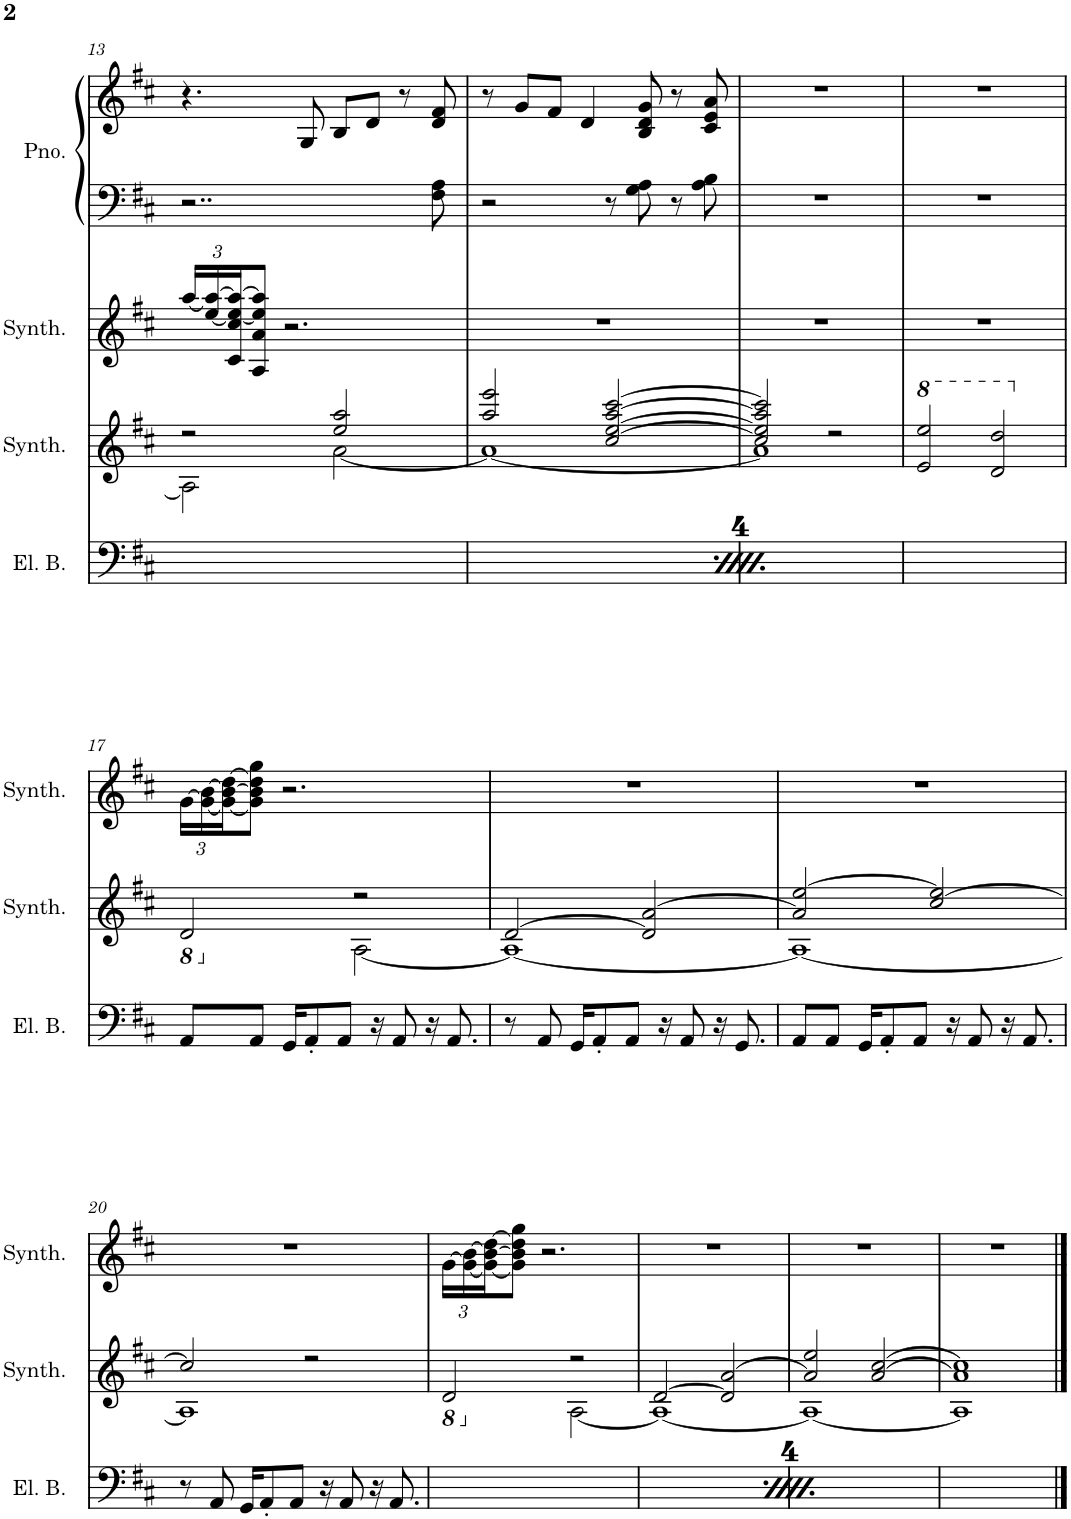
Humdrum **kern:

**kern	**kern	**kern	**kern	**kern
*part4	*part3	*part2	*part1	*part1
*staff5	*staff4	*staff3	*staff2	*staff1
*I"5-str. Electric Bass	*I"Choir Synthesizer	*I"New Age Synthesizer	*I"Piano	*
*I'El. B.	*I'Synth.	*I'Synth.	*I'Pno.	*
!!LO:PB:g=z
*clefF4	*clefG2	*clefG2	*clefF4	*clefG2
*Trd7c12	*	*	*	*
*k[f#c#]	*k[f#c#]	*k[f#c#]	*k[f#c#]	*k[f#c#]
*M4/4	*M4/4	*M4/4	*M4/4	*M4/4
=13	=13	=13	=13	=13
*	*^	*	*	*
*	*	*	*Xbrackettup	*	*
8AA/L	2r	2A\]	[24aa/LL	2..r	4.r
.	.	.	[24ee/ 24aa/_	.	.
.	.	.	24c#/ 24cc#/ 24ee/_ 24aa/_J	.	.
8AA/J	.	.	8A/ 8a/ 8ee/] 8aa/]J	.	.
16GG/KL	.	.	2.r	.	.
8AA'/	.	.	.	.	.
.	.	.	.	.	8G/
8AA/J	.	.	.	.	.
.	2ee/ 2aa/	[2a\	.	.	8B/L
16r	.	.	.	.	.
8AA/	.	.	.	.	8d/J
16r	.	.	.	.	8r
8.AA/	.	.	.	.	.
.	.	.	.	8F#\ 8A\	8d/ 8f#/
=14	=14	=14	=14	=14	=14
8r	2aa/ 2eee/	1a_	1r	2r	8r
8AA/	.	.	.	.	8g/L
16GG/KL	.	.	.	.	8f#/J
8AA'/	.	.	.	.	.
.	.	.	.	.	4d/
8AA/J	.	.	.	.	.
.	[2cc#/ [2ee/ [2aa/ [2ccc#/	.	.	8r	.
16r	.	.	.	.	.
8AA/	.	.	.	8G\ 8A\	8B/ 8d/ 8g/
16r	.	.	.	8r	8r
8.BB'/	.	.	.	.	.
.	.	.	.	8A\ 8B\	8c#/ 8e/ 8a/
=15	=15	=15	=15	=15	=15
8BB/L	2cc#/] 2ee/] 2aa/] 2ccc#/]	1a]	1r	1r	1r
8BB/J	.	.	.	.	.
16AA/KL	.	.	.	.	.
8BB'/	.	.	.	.	.
8BB/J	.	.	.	.	.
.	2r	.	.	.	.
16r	.	.	.	.	.
8BB/	.	.	.	.	.
16r	.	.	.	.	.
8.BB/	.	.	.	.	.
*	*v	*v	*	*	*
=16	=16	=16	=16	=16
*	*8va	*	*	*
8r	2ee/ 2eee/	1r	1r	1r
8BB/	.	.	.	.
16AA/KL	.	.	.	.
8BB'/	.	.	.	.
8BB/J	.	.	.	.
.	2dd/ 2ddd/	.	.	.
16r	.	.	.	.
8BB/	.	.	.	.
16r	.	.	.	.
8.AA/	.	.	.	.
!!LO:LB:g=z
=17	=17	=17	=17	=17
*	*X8va	*	*	*
*	*8ba	*	*	*
*	*^	*	*	*
8AA/L	2D/	2ryy	[24g\LL	1r	1r
.	.	.	24g\_ [24b\	.	.
.	.	.	24g\_ 24b\_ [24dd\J	.	.
8AA/J	.	.	8g\] 8b\] 8dd\] 8gg\J	.	.
16GG/KL	.	.	2.r	.	.
8AA'/	.	.	.	.	.
8AA/J	.	.	.	.	.
*	*X8ba	*	*	*	*
.	2r	[2A\	.	.	.
16r	.	.	.	.	.
8AA/	.	.	.	.	.
16r	.	.	.	.	.
8.AA/	.	.	.	.	.
=18	=18	=18	=18	=18	=18
8r	[2d/	1A_	1r	1r	1r
8AA/	.	.	.	.	.
16GG/KL	.	.	.	.	.
8AA'/	.	.	.	.	.
8AA/J	.	.	.	.	.
.	2d/] [2a/	.	.	.	.
16r	.	.	.	.	.
8AA/	.	.	.	.	.
16r	.	.	.	.	.
8.GG/	.	.	.	.	.
=19	=19	=19	=19	=19	=19
8AA/L	2a/] [2ee/	1A_	1r	1r	1r
8AA/J	.	.	.	.	.
16GG/KL	.	.	.	.	.
8AA'/	.	.	.	.	.
8AA/J	.	.	.	.	.
.	[2cc#/ 2ee/]	.	.	.	.
16r	.	.	.	.	.
8AA/	.	.	.	.	.
16r	.	.	.	.	.
8.AA/	.	.	.	.	.
!!LO:LB:g=z
=20	=20	=20	=20	=20	=20
8r	2cc#/]	1A]	1r	1r	1r
8AA/	.	.	.	.	.
16GG/KL	.	.	.	.	.
8AA'/	.	.	.	.	.
8AA/J	.	.	.	.	.
.	2r	.	.	.	.
16r	.	.	.	.	.
8AA/	.	.	.	.	.
16r	.	.	.	.	.
8.AA/	.	.	.	.	.
=21	=21	=21	=21	=21	=21
*	*8ba	*	*	*	*
8AA/L	2D/	2ryy	[24g\LL	1r	1r
.	.	.	24g\_ [24b\	.	.
.	.	.	24g\_ 24b\_ [24dd\J	.	.
8AA/J	.	.	8g\] 8b\] 8dd\] 8gg\J	.	.
16GG/KL	.	.	2.r	.	.
8AA'/	.	.	.	.	.
8AA/J	.	.	.	.	.
*	*X8ba	*	*	*	*
.	2r	[2A\	.	.	.
16r	.	.	.	.	.
8AA/	.	.	.	.	.
16r	.	.	.	.	.
8.AA/	.	.	.	.	.
=22	=22	=22	=22	=22	=22
8r	[2d/	1A_	1r	1r	1r
8AA/	.	.	.	.	.
16GG/KL	.	.	.	.	.
8AA'/	.	.	.	.	.
8AA/J	.	.	.	.	.
.	2d/] [2a/	.	.	.	.
16r	.	.	.	.	.
8AA/	.	.	.	.	.
16r	.	.	.	.	.
8.GG/	.	.	.	.	.
=23	=23	=23	=23	=23	=23
8AA/L	2a/] 2ee/	1A_	1r	1r	1r
8AA/J	.	.	.	.	.
16GG/KL	.	.	.	.	.
8AA'/	.	.	.	.	.
8AA/J	.	.	.	.	.
.	[2a/ [2cc#/	.	.	.	.
16r	.	.	.	.	.
8AA/	.	.	.	.	.
16r	.	.	.	.	.
8.AA/	.	.	.	.	.
=24	=24	=24	=24	=24	=24
8r	1a] 1cc#]	1A]	1r	1r	1r
8AA/	.	.	.	.	.
16GG/KL	.	.	.	.	.
8AA'/	.	.	.	.	.
8AA/J	.	.	.	.	.
16r	.	.	.	.	.
8AA/	.	.	.	.	.
16r	.	.	.	.	.
8.AA/	.	.	.	.	.
*	*v	*v	*	*	*
==	==	==	==	==
*-	*-	*-	*-	*-
